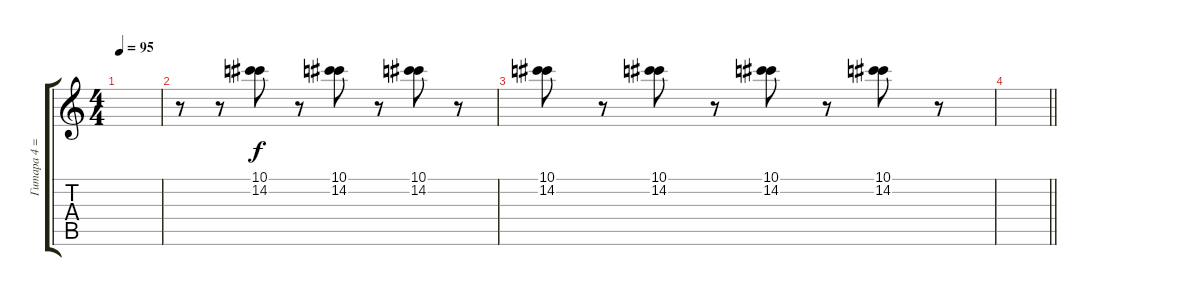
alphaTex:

\track ("Гитара 4 =\\" "Гитара 4 =") {instrument distortionguitar}
\staff {score tabs}
\tuning (Eb4 Bb3 Gb3 Db3 Ab2 Db2) {hide}
\ts (4 4)
\tempo 95
\clef g2
\ks c
|
r.8 r.8 (10.1 14.2).8 r.8 (10.1 14.2).8 r.8 (10.1 14.2).8 r.8 |
(10.1 14.2).8 r.8 (10.1 14.2).8 r.8 (10.1 14.2).8 r.8 (10.1 14.2).8 r.8 |
\barLineRight lightlight
